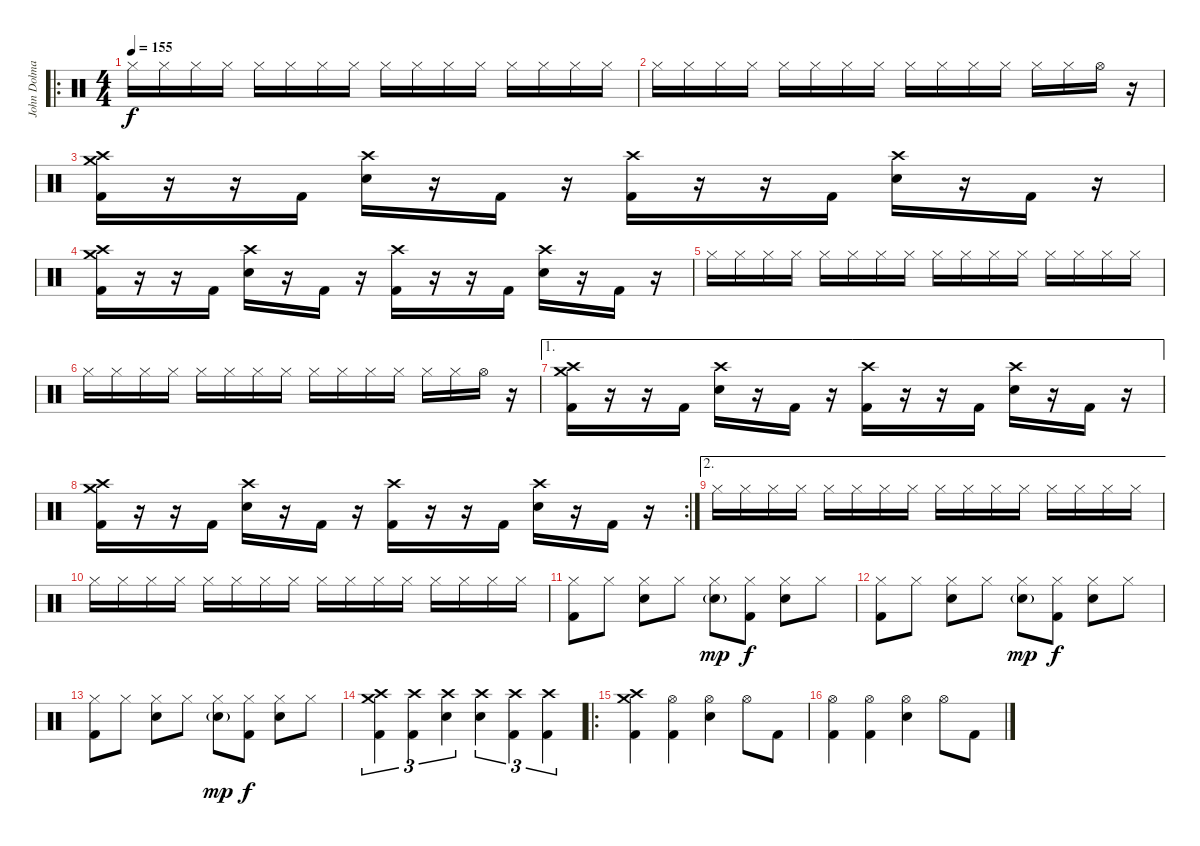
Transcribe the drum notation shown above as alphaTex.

\track ("John Dolmayan" "John Dolma") {instrument percussion}
\staff {score}
\articulation defaults
\ro
\ts (4 4)
\tempo 155
\clef neutral
\ks c "Hi-Hat (closed)".16{dy f} "Hi-Hat (closed)".16 "Hi-Hat (closed)".16 "Hi-Hat (closed)".16 "Hi-Hat (closed)".16 "Hi-Hat (closed)".16 "Hi-Hat (closed)".16 "Hi-Hat (closed)".16 "Hi-Hat (closed)".16 "Hi-Hat (closed)".16 "Hi-Hat (closed)".16 "Hi-Hat (closed)".16 "Hi-Hat (closed)".16 "Hi-Hat (closed)".16 "Hi-Hat (closed)".16 "Hi-Hat (closed)".16
|
"Hi-Hat (closed)".16 "Hi-Hat (closed)".16 "Hi-Hat (closed)".16 "Hi-Hat (closed)".16 "Hi-Hat (closed)".16 "Hi-Hat (closed)".16 "Hi-Hat (closed)".16 "Hi-Hat (closed)".16 "Hi-Hat (closed)".16 "Hi-Hat (closed)".16 "Hi-Hat (closed)".16 "Hi-Hat (closed)".16 "Hi-Hat (closed)".16 "Hi-Hat (closed)".16 "Hi-Hat (open)".16 r.16 |
("Crash medium (hit)" "Kick (hit) 2" "Crash high (hit)").16 r.16 r.16 "Kick (hit) 2".16 ("Crash high (hit)" "Electric Snare (hit)").16 r.16 "Kick (hit) 2".16 r.16 ("Crash high (hit)" "Kick (hit) 2").16 r.16 r.16 "Kick (hit) 2".16 ("Crash high (hit)" "Electric Snare (hit)").16 r.16 "Kick (hit) 2".16 r.16 |
("Crash medium (hit)" "Kick (hit) 2" "Crash high (hit)").16 r.16 r.16 "Kick (hit) 2".16 ("Crash high (hit)" "Electric Snare (hit)").16 r.16 "Kick (hit) 2".16 r.16 ("Crash high (hit)" "Kick (hit) 2").16 r.16 r.16 "Kick (hit) 2".16 ("Crash high (hit)" "Electric Snare (hit)").16 r.16 "Kick (hit) 2".16 r.16 |
"Hi-Hat (closed)".16 "Hi-Hat (closed)".16 "Hi-Hat (closed)".16 "Hi-Hat (closed)".16 "Hi-Hat (closed)".16 "Hi-Hat (closed)".16 "Hi-Hat (closed)".16 "Hi-Hat (closed)".16 "Hi-Hat (closed)".16 "Hi-Hat (closed)".16 "Hi-Hat (closed)".16 "Hi-Hat (closed)".16 "Hi-Hat (closed)".16 "Hi-Hat (closed)".16 "Hi-Hat (closed)".16 "Hi-Hat (closed)".16 |
"Hi-Hat (closed)".16 "Hi-Hat (closed)".16 "Hi-Hat (closed)".16 "Hi-Hat (closed)".16 "Hi-Hat (closed)".16 "Hi-Hat (closed)".16 "Hi-Hat (closed)".16 "Hi-Hat (closed)".16 "Hi-Hat (closed)".16 "Hi-Hat (closed)".16 "Hi-Hat (closed)".16 "Hi-Hat (closed)".16 "Hi-Hat (closed)".16 "Hi-Hat (closed)".16 "Hi-Hat (open)".16 r.16 |
\ae 1
("Crash medium (hit)" "Kick (hit) 2" "Crash high (hit)").16 r.16 r.16 "Kick (hit) 2".16 ("Crash high (hit)" "Electric Snare (hit)").16 r.16 "Kick (hit) 2".16 r.16 ("Crash high (hit)" "Kick (hit) 2").16 r.16 r.16 "Kick (hit) 2".16 ("Crash high (hit)" "Electric Snare (hit)").16 r.16 "Kick (hit) 2".16 r.16 |
\rc 2
("Crash medium (hit)" "Kick (hit) 2" "Crash high (hit)").16 r.16 r.16 "Kick (hit) 2".16 ("Crash high (hit)" "Electric Snare (hit)").16 r.16 "Kick (hit) 2".16 r.16 ("Crash high (hit)" "Kick (hit) 2").16 r.16 r.16 "Kick (hit) 2".16 ("Crash high (hit)" "Electric Snare (hit)").16 r.16 "Kick (hit) 2".16 r.16 |
\ae 2 "Hi-Hat (closed)".16 "Hi-Hat (closed)".16 "Hi-Hat (closed)".16 "Hi-Hat (closed)".16 "Hi-Hat (closed)".16 "Hi-Hat (closed)".16 "Hi-Hat (closed)".16 "Hi-Hat (closed)".16 "Hi-Hat (closed)".16 "Hi-Hat (closed)".16 "Hi-Hat (closed)".16 "Hi-Hat (closed)".16 "Hi-Hat (closed)".16 "Hi-Hat (closed)".16 "Hi-Hat (closed)".16 "Hi-Hat (closed)".16
|
"Hi-Hat (closed)".16 "Hi-Hat (closed)".16 "Hi-Hat (closed)".16 "Hi-Hat (closed)".16 "Hi-Hat (closed)".16 "Hi-Hat (closed)".16 "Hi-Hat (closed)".16 "Hi-Hat (closed)".16 "Hi-Hat (closed)".16 "Hi-Hat (closed)".16 "Hi-Hat (closed)".16 "Hi-Hat (closed)".16 "Hi-Hat (closed)".16 "Hi-Hat (closed)".16 "Hi-Hat (closed)".16 "Hi-Hat (closed)".16 |
("Hi-Hat (closed)" "Kick (hit) 2").8 "Hi-Hat (closed)".8 ("Hi-Hat (closed)" "Electric Snare (hit)").8 "Hi-Hat (closed)".8 ("Hi-Hat (closed)" "Electric Snare (hit)"{g}).8{dy mp} ("Hi-Hat (closed)" "Kick (hit) 2").8{dy f} ("Hi-Hat (closed)" "Electric Snare (hit)").8 "Hi-Hat (closed)".8 |
("Hi-Hat (closed)" "Kick (hit) 2").8 "Hi-Hat (closed)".8 ("Hi-Hat (closed)" "Electric Snare (hit)").8 "Hi-Hat (closed)".8 ("Hi-Hat (closed)" "Electric Snare (hit)"{g}).8{dy mp} ("Hi-Hat (closed)" "Kick (hit) 2").8{dy f} ("Hi-Hat (closed)" "Electric Snare (hit)").8 "Hi-Hat (closed)".8 |
("Hi-Hat (closed)" "Kick (hit) 2").8 "Hi-Hat (closed)".8 ("Hi-Hat (closed)" "Electric Snare (hit)").8 "Hi-Hat (closed)".8 ("Hi-Hat (closed)" "Electric Snare (hit)"{g}).8{dy mp} ("Hi-Hat (closed)" "Kick (hit) 2").8{dy f} ("Hi-Hat (closed)" "Electric Snare (hit)").8 "Hi-Hat (closed)".8 |
("Crash medium (hit)" "Kick (hit) 2" "Crash high (hit)").4{tu (3 2)} ("Crash high (hit)" "Kick (hit) 2").4{tu (3 2)} ("Crash high (hit)" "Electric Snare (hit)").4{tu (3 2)} ("Crash high (hit)" "Electric Snare (hit)").4{tu (3 2)} ("Crash high (hit)" "Kick (hit) 2").4{tu (3 2)} ("Crash high (hit)" "Kick (hit) 2").4{tu (3 2)} |
\ro
("Crash medium (hit)" "Crash high (hit)" "Kick (hit) 2").4 ("Hi-Hat (open)" "Kick (hit) 2").4 ("Hi-Hat (open)" "Electric Snare (hit)").4 "Hi-Hat (open)".8 "Kick (hit) 2".8 |
("Hi-Hat (open)" "Kick (hit) 2").4 ("Hi-Hat (open)" "Kick (hit) 2").4 ("Hi-Hat (open)" "Electric Snare (hit)").4 "Hi-Hat (open)".8 "Kick (hit) 2".8
